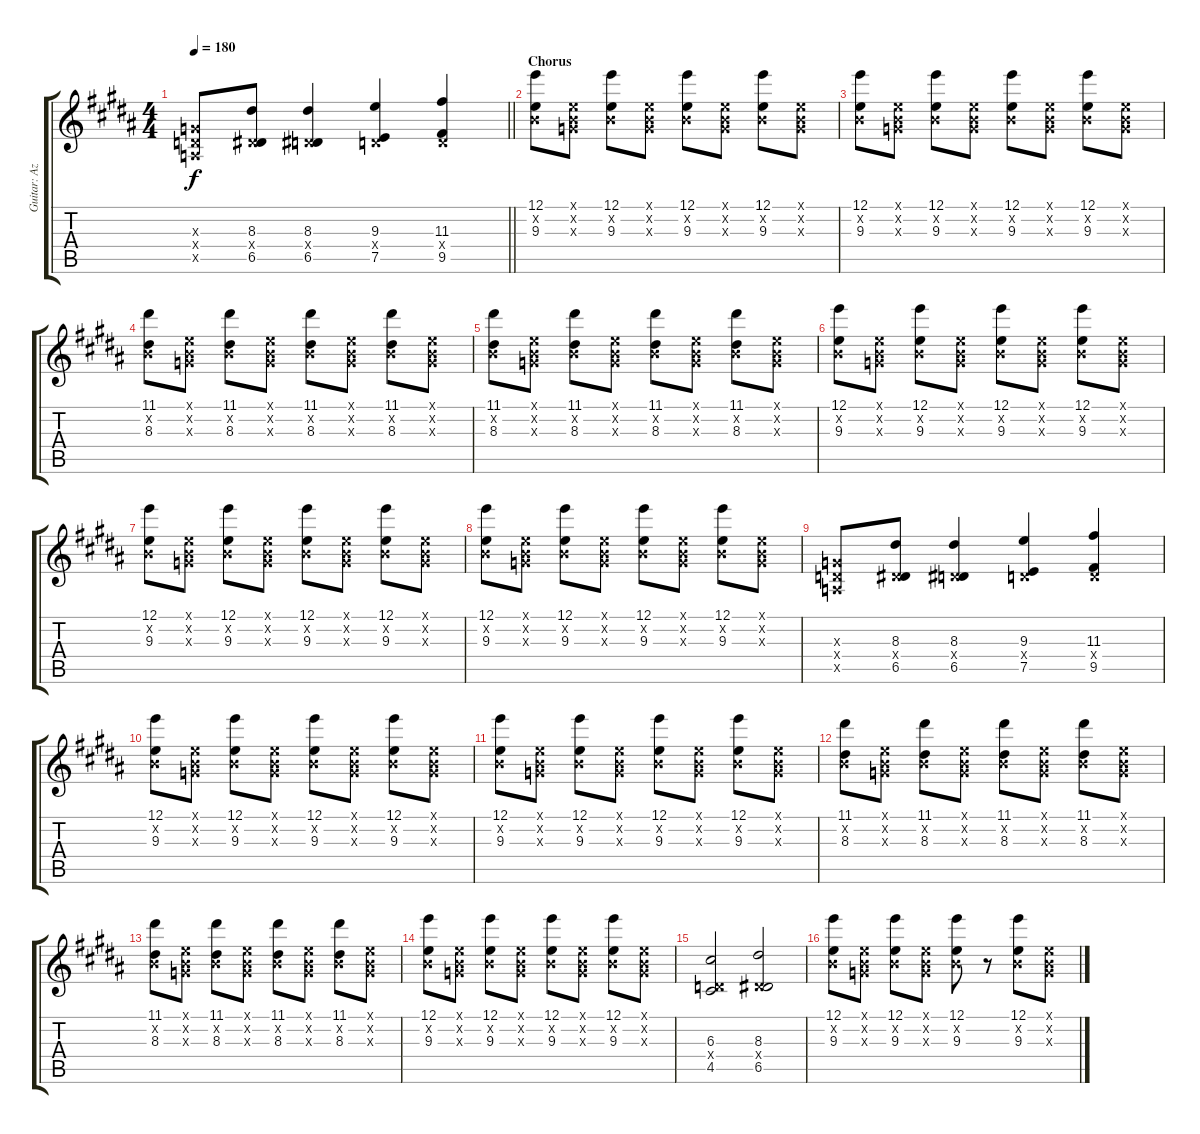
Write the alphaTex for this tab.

\track ("Guitar: Azu" "Guitar: Az") {instrument overdrivenguitar}
\staff {score tabs}
\tuning (E4 B3 G3 D3 A2 E2) {hide}
\ts (4 4)
\tempo 180
\clef g2
\barLineRight lightlight
\ks b
(0.3{x} 0.4{x} 0.5{x}).8{dy f} (8.3 0.4{x} 6.5).8 (8.3 0.4{x} 6.5).4 (9.3 0.4{x} 7.5).4 (11.3 0.4{x} 9.5).4 |
\section ("" "Chorus")
(12.1 0.2{x} 9.3).8 (0.1{x} 0.2{x} 0.3{x}).8 (12.1 0.2{x} 9.3).8 (0.1{x} 0.2{x} 0.3{x}).8 (12.1 0.2{x} 9.3).8 (0.1{x} 0.2{x} 0.3{x}).8 (12.1 0.2{x} 9.3).8 (0.1{x} 0.2{x} 0.3{x}).8 |
(12.1 0.2{x} 9.3).8 (0.1{x} 0.2{x} 0.3{x}).8 (12.1 0.2{x} 9.3).8 (0.1{x} 0.2{x} 0.3{x}).8 (12.1 0.2{x} 9.3).8 (0.1{x} 0.2{x} 0.3{x}).8 (12.1 0.2{x} 9.3).8 (0.1{x} 0.2{x} 0.3{x}).8 |
(11.1 0.2{x} 8.3).8 (0.1{x} 0.2{x} 0.3{x}).8 (11.1 0.2{x} 8.3).8 (0.1{x} 0.2{x} 0.3{x}).8 (11.1 0.2{x} 8.3).8 (0.1{x} 0.2{x} 0.3{x}).8 (11.1 0.2{x} 8.3).8 (0.1{x} 0.2{x} 0.3{x}).8 |
(11.1 0.2{x} 8.3).8 (0.1{x} 0.2{x} 0.3{x}).8 (11.1 0.2{x} 8.3).8 (0.1{x} 0.2{x} 0.3{x}).8 (11.1 0.2{x} 8.3).8 (0.1{x} 0.2{x} 0.3{x}).8 (11.1 0.2{x} 8.3).8 (0.1{x} 0.2{x} 0.3{x}).8 |
(12.1 0.2{x} 9.3).8 (0.1{x} 0.2{x} 0.3{x}).8 (12.1 0.2{x} 9.3).8 (0.1{x} 0.2{x} 0.3{x}).8 (12.1 0.2{x} 9.3).8 (0.1{x} 0.2{x} 0.3{x}).8 (12.1 0.2{x} 9.3).8 (0.1{x} 0.2{x} 0.3{x}).8 |
(12.1 0.2{x} 9.3).8 (0.1{x} 0.2{x} 0.3{x}).8 (12.1 0.2{x} 9.3).8 (0.1{x} 0.2{x} 0.3{x}).8 (12.1 0.2{x} 9.3).8 (0.1{x} 0.2{x} 0.3{x}).8 (12.1 0.2{x} 9.3).8 (0.1{x} 0.2{x} 0.3{x}).8 |
(12.1 0.2{x} 9.3).8 (0.1{x} 0.2{x} 0.3{x}).8 (12.1 0.2{x} 9.3).8 (0.1{x} 0.2{x} 0.3{x}).8 (12.1 0.2{x} 9.3).8 (0.1{x} 0.2{x} 0.3{x}).8 (12.1 0.2{x} 9.3).8 (0.1{x} 0.2{x} 0.3{x}).8 |
(0.3{x} 0.4{x} 0.5{x}).8 (8.3 0.4{x} 6.5).8 (8.3 0.4{x} 6.5).4 (9.3 0.4{x} 7.5).4 (11.3 0.4{x} 9.5).4 |
(12.1 0.2{x} 9.3).8 (0.1{x} 0.2{x} 0.3{x}).8 (12.1 0.2{x} 9.3).8 (0.1{x} 0.2{x} 0.3{x}).8 (12.1 0.2{x} 9.3).8 (0.1{x} 0.2{x} 0.3{x}).8 (12.1 0.2{x} 9.3).8 (0.1{x} 0.2{x} 0.3{x}).8 |
(12.1 0.2{x} 9.3).8 (0.1{x} 0.2{x} 0.3{x}).8 (12.1 0.2{x} 9.3).8 (0.1{x} 0.2{x} 0.3{x}).8 (12.1 0.2{x} 9.3).8 (0.1{x} 0.2{x} 0.3{x}).8 (12.1 0.2{x} 9.3).8 (0.1{x} 0.2{x} 0.3{x}).8 |
(11.1 0.2{x} 8.3).8 (0.1{x} 0.2{x} 0.3{x}).8 (11.1 0.2{x} 8.3).8 (0.1{x} 0.2{x} 0.3{x}).8 (11.1 0.2{x} 8.3).8 (0.1{x} 0.2{x} 0.3{x}).8 (11.1 0.2{x} 8.3).8 (0.1{x} 0.2{x} 0.3{x}).8 |
(11.1 0.2{x} 8.3).8 (0.1{x} 0.2{x} 0.3{x}).8 (11.1 0.2{x} 8.3).8 (0.1{x} 0.2{x} 0.3{x}).8 (11.1 0.2{x} 8.3).8 (0.1{x} 0.2{x} 0.3{x}).8 (11.1 0.2{x} 8.3).8 (0.1{x} 0.2{x} 0.3{x}).8 |
(12.1 0.2{x} 9.3).8 (0.1{x} 0.2{x} 0.3{x}).8 (12.1 0.2{x} 9.3).8 (0.1{x} 0.2{x} 0.3{x}).8 (12.1 0.2{x} 9.3).8 (0.1{x} 0.2{x} 0.3{x}).8 (12.1 0.2{x} 9.3).8 (0.1{x} 0.2{x} 0.3{x}).8 |
(6.3 0.4{x} 4.5).2 (8.3 0.4{x} 6.5).2 |
(12.1 0.2{x} 9.3).8 (0.1{x} 0.2{x} 0.3{x}).8 (12.1 0.2{x} 9.3).8 (0.1{x} 0.2{x} 0.3{x}).8 (12.1 0.2{x} 9.3).8 r.8 (12.1 0.2{x} 9.3).8 (0.1{x} 0.2{x} 0.3{x}).8
